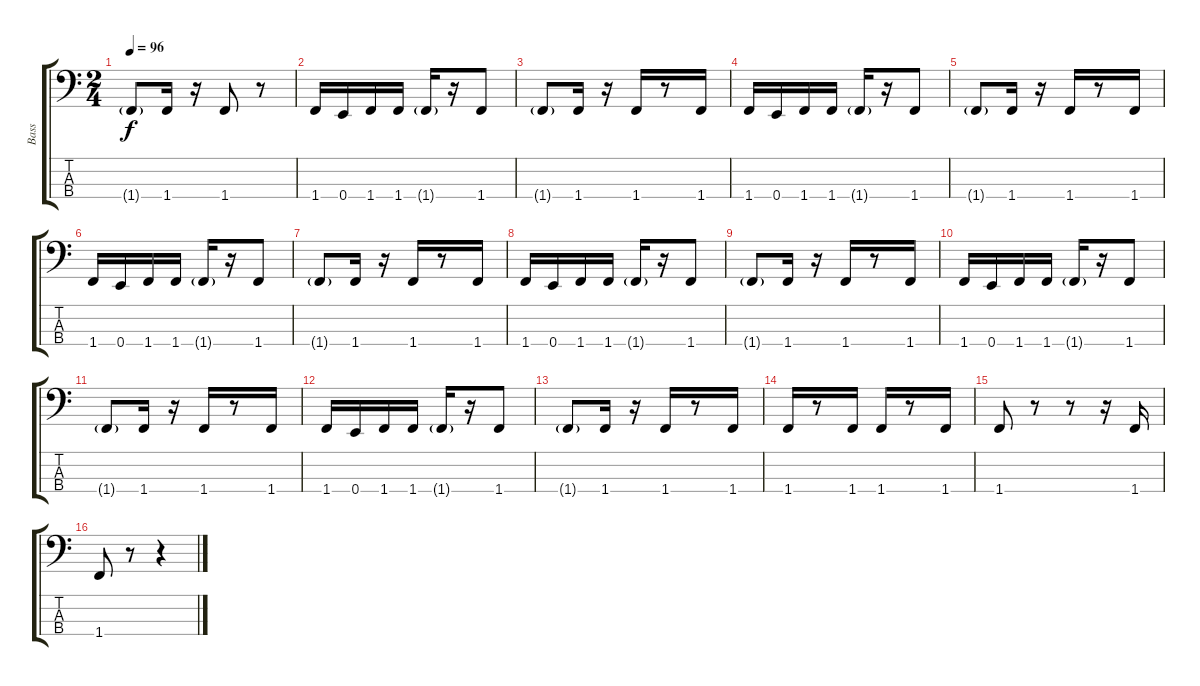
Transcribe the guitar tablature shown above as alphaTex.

\track ("Bass" "Bass") {instrument electricbassfinger}
\staff {score tabs}
\tuning (G2 D2 A1 E1) {hide}
\ts (2 4)
\tempo 96
\clef f4
\ks c
1.4{g}.8{dy f} 1.4.16 r.16 1.4.8 r.8 |
1.4.16 0.4.16 1.4.16 1.4.16 1.4{g}.16 r.16 1.4.8 |
1.4{g}.8 1.4.16 r.16 1.4.16 r.8 1.4.16 |
1.4.16 0.4.16 1.4.16 1.4.16 1.4{g}.16 r.16 1.4.8 |
1.4{g}.8 1.4.16 r.16 1.4.16 r.8 1.4.16 |
1.4.16 0.4.16 1.4.16 1.4.16 1.4{g}.16 r.16 1.4.8 |
1.4{g}.8 1.4.16 r.16 1.4.16 r.8 1.4.16 |
1.4.16 0.4.16 1.4.16 1.4.16 1.4{g}.16 r.16 1.4.8 |
1.4{g}.8 1.4.16 r.16 1.4.16 r.8 1.4.16 |
1.4.16 0.4.16 1.4.16 1.4.16 1.4{g}.16 r.16 1.4.8 |
1.4{g}.8 1.4.16 r.16 1.4.16 r.8 1.4.16 |
1.4.16 0.4.16 1.4.16 1.4.16 1.4{g}.16 r.16 1.4.8 |
1.4{g}.8 1.4.16 r.16 1.4.16 r.8 1.4.16 |
1.4.16 r.8 1.4.16 1.4.16 r.8 1.4.16 |
1.4.8 r.8 r.8 r.16 1.4.16 |
1.4.8 r.8 r.4
